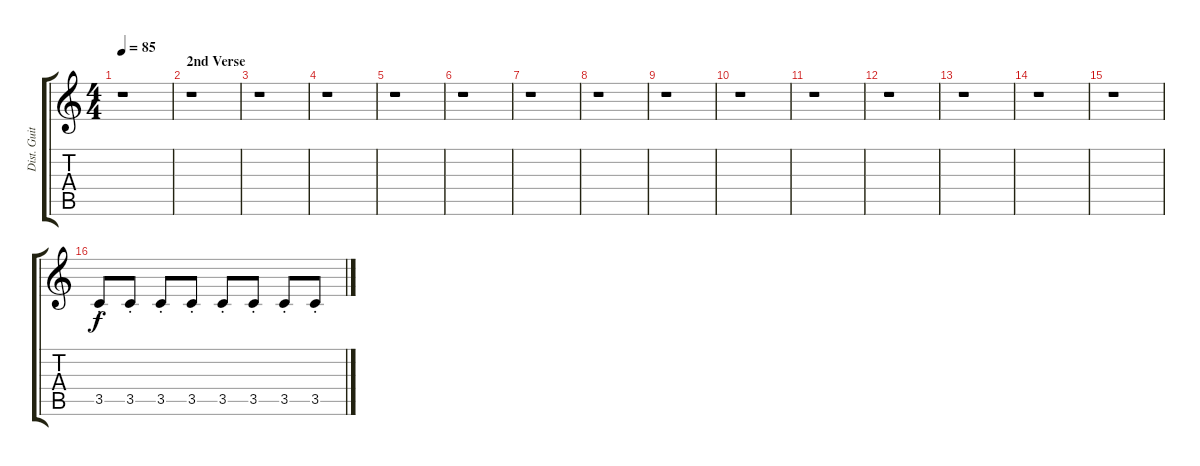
\track ("Dist. Guitar" "Dist. Guit") {instrument overdrivenguitar}
\staff {score tabs}
\tuning (E4 B3 G3 D3 A2 E2) {hide}
\ts (4 4)
\tempo 85
\clef g2
\ks c
r.1{dy f} |
\section ("" "2nd Verse")
r.1 |
r.1 |
r.1 |
r.1 |
r.1 |
r.1 |
r.1 |
r.1 |
r.1 |
r.1 |
r.1 |
r.1 |
r.1 |
r.1 |
3.5{st}.8{balance 0} 3.5{st}.8{balance 8} 3.5{st}.8{balance 16} 3.5{st}.8{balance 8} 3.5{st}.8{balance 0} 3.5{st}.8{balance 8} 3.5{st}.8{balance 16} 3.5{st}.8{balance 8}
